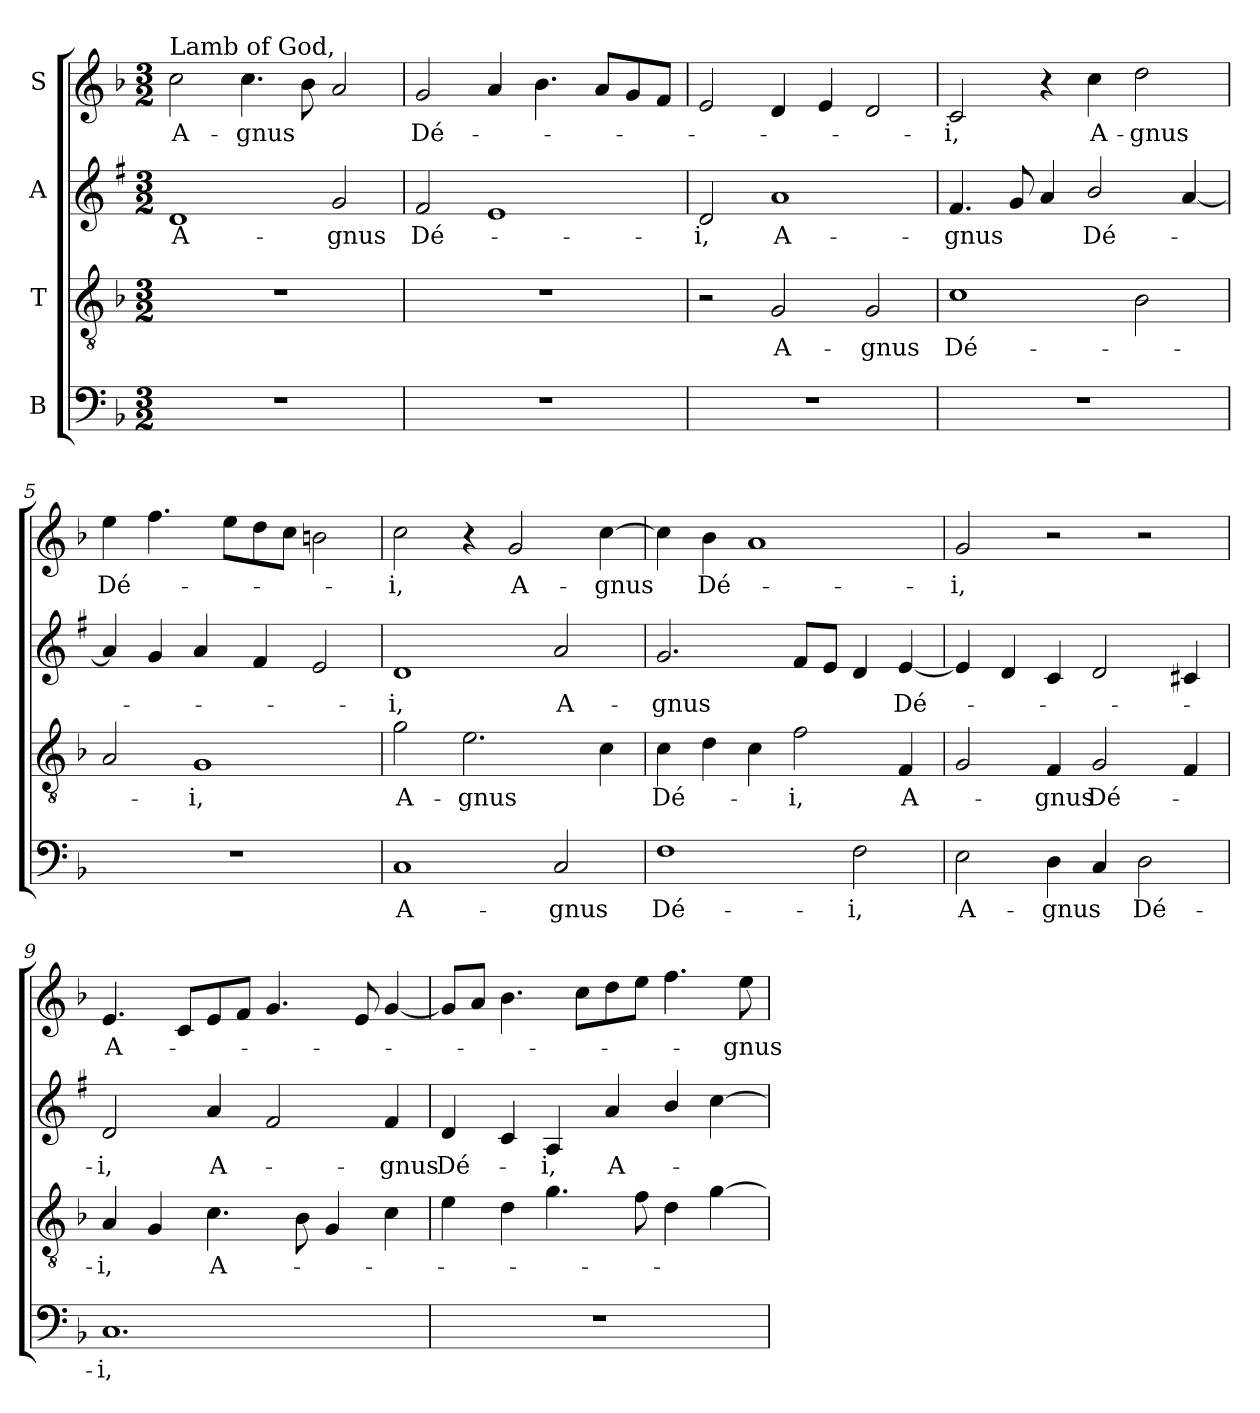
**kern	**text	**kern	**text	**kern	**text	**kern	**text
*part4	*part4	*part3	*part3	*part2	*part2	*part1	*part1
*staff4	*staff4	*staff3	*staff3	*staff2	*staff2	*staff1	*staff1
*I"B	*	*I"T	*	*I"A	*	*I"S	*
*clefF4	*	*clefGv2	*	*clefG2	*	*clefG2	*
*	*	*	*	*ITrd1c2	*	*	*
*k[b-]	*	*k[b-]	*	*k[b-]	*	*k[b-]	*
*F:	*	*F:	*	*F:	*	*F:	*
*M3/2	*	*M3/2	*	*M3/2	*	*M3/2	*
=1	=1	=1	=1	=1	=1	=1	=1
!	!	!	!	!	!	!LO:TX:a:t=Lamb of God,	!
!	!	!	!	!	!LO:LY:b	!	!LO:LY:b
1.r	.	1.r	.	1c	A-	2cc\	A-
!	!	!	!	!	!	!	!LO:LY:b
.	.	.	.	.	.	4.cc\	-gnus
.	.	.	.	.	.	8b-\	.
!	!	!	!	!	!LO:LY:b	!	!
.	.	.	.	2f/	-gnus	2a/	.
=2	=2	=2	=2	=2	=2	=2	=2
!	!	!	!	!	!LO:LY:b	!	!LO:LY:b
1.r	.	1.r	.	2e/	Dé-	2g/	Dé-
.	.	.	.	1d	.	4a/	.
.	.	.	.	.	.	4.b-\	.
.	.	.	.	.	.	8a/L	.
.	.	.	.	.	.	8g/	.
.	.	.	.	.	.	8f/J	.
=3	=3	=3	=3	=3	=3	=3	=3
!	!	!	!	!	!LO:LY:b	!	!
1.r	.	2r	.	2c/	-i,	2e/	.
!	!	!	!LO:LY:b	!	!LO:LY:b	!	!
.	.	2G/	A-	1g	A-	4d/	.
.	.	.	.	.	.	4e/	.
!	!	!	!LO:LY:b	!	!	!	!
.	.	2G/	-gnus	.	.	2d/	.
=4	=4	=4	=4	=4	=4	=4	=4
!	!	!	!LO:LY:b	!	!LO:LY:b	!	!LO:LY:b
1.r	.	1c	Dé-	4.e/	-gnus	2c/	-i,
.	.	.	.	8f/	.	.	.
.	.	.	.	4g/	.	4r	.
!	!	!	!	!	!LO:LY:b	!	!LO:LY:b
.	.	.	.	2a/	Dé-	4cc\	A-
!	!	!	!	!	!	!	!LO:LY:b
.	.	2B-\	.	.	.	2dd\	-gnus
.	.	.	.	[4g/	.	.	.
!!LO:LB:g=z
=5	=5	=5	=5	=5	=5	=5	=5
!	!	!	!	!	!	!	!LO:LY:b
1.r	.	2A/	.	4g/]	.	4ee\	Dé-
.	.	.	.	4f/	.	4.ff\	.
!	!	!	!LO:LY:b	!	!	!	!
.	.	1G	-i,	4g/	.	.	.
.	.	.	.	.	.	8ee\L	.
.	.	.	.	4e/	.	8dd\	.
.	.	.	.	.	.	8cc\J	.
.	.	.	.	2d/	.	2b\	.
=6	=6	=6	=6	=6	=6	=6	=6
!	!LO:LY:b	!	!LO:LY:b	!	!LO:LY:b	!	!LO:LY:b
1C	A-	2g\	A-	1c	-i,	2cc\	-i,
!	!	!	!LO:LY:b	!	!	!	!
.	.	2.e\	-gnus	.	.	4r	.
!	!	!	!	!	!	!	!LO:LY:b
.	.	.	.	.	.	2g/	A-
!	!LO:LY:b	!	!	!	!LO:LY:b	!	!
2C/	-gnus	.	.	2g/	A-	.	.
!	!	!	!	!	!	!	!LO:LY:b
.	.	4c\	.	.	.	[4cc\	-gnus
=7	=7	=7	=7	=7	=7	=7	=7
!	!LO:LY:b	!	!LO:LY:b	!	!LO:LY:b	!	!
1F	Dé-	4c\	Dé-	2.f/	-gnus	4cc\]	.
!	!	!	!	!	!	!	!LO:LY:b
.	.	4d\	.	.	.	4b-\	Dé-
.	.	4c\	.	.	.	1a	.
!	!	!	!LO:LY:b	!	!	!	!
.	.	2f\	-i,	8e/L	.	.	.
.	.	.	.	8d/J	.	.	.
!	!LO:LY:b	!	!	!	!	!	!
2F\	-i,	.	.	4c/	.	.	.
!	!	!	!LO:LY:b	!	!LO:LY:b	!	!
.	.	4F/	A-	[4d/	Dé-	.	.
=8	=8	=8	=8	=8	=8	=8	=8
!	!LO:LY:b	!	!	!	!	!	!LO:LY:b
2E\	A-	2G/	.	4d/]	.	2g/	-i,
.	.	.	.	4c/	.	.	.
!	!LO:LY:b	!	!LO:LY:b	!	!	!	!
4D\	-gnus	4F/	-gnus	4B-/	.	2r	.
!	!	!	!LO:LY:b	!	!	!	!
4C/	.	2G/	Dé-	2c/	.	.	.
!	!LO:LY:b	!	!	!	!	!	!
2D\	Dé-	.	.	.	.	2r	.
.	.	4F/	.	4B/	.	.	.
!!LO:PB:g=z
=9	=9	=9	=9	=9	=9	=9	=9
!	!LO:LY:b	!	!LO:LY:b	!	!LO:LY:b	!	!LO:LY:b
1.C	-i,	4A/	-i,	2c/	-i,	4.e/	A-
.	.	4G/	.	.	.	.	.
.	.	.	.	.	.	8c/L	.
!	!	!	!LO:LY:b	!	!LO:LY:b	!	!
.	.	4.c\	A-	4g/	A-	8e/	.
.	.	.	.	.	.	8f/J	.
.	.	.	.	2e/	.	4.g/	.
.	.	8B-\	.	.	.	.	.
.	.	4G/	.	.	.	.	.
.	.	.	.	.	.	8e/	.
!	!	!	!	!	!LO:LY:b	!	!
.	.	4c\	.	4e/	-gnus	[4g/	.
=10	=10	=10	=10	=10	=10	=10	=10
!	!	!	!	!	!LO:LY:b	!	!
1.r	.	4e\	.	4c/	Dé-	8g/L]	.
.	.	.	.	.	.	8a/J	.
.	.	4d\	.	4B-/	.	4.b-\	.
!	!	!	!	!	!LO:LY:b	!	!
.	.	4.g\	.	4G/	-i,	.	.
.	.	.	.	.	.	8cc\L	.
!	!	!	!	!	!LO:LY:b	!	!
.	.	.	.	4g/	A-	8dd\	.
.	.	8f\	.	.	.	8ee\J	.
.	.	4d\	.	4a/	.	4.ff\	.
.	.	[4g\	.	[4b-\	.	.	.
!	!	!	!	!	!	!	!LO:LY:b
.	.	.	.	.	.	8ee\	-gnus
=	=	=	=	=	=	=	=
*-	*-	*-	*-	*-	*-	*-	*-
